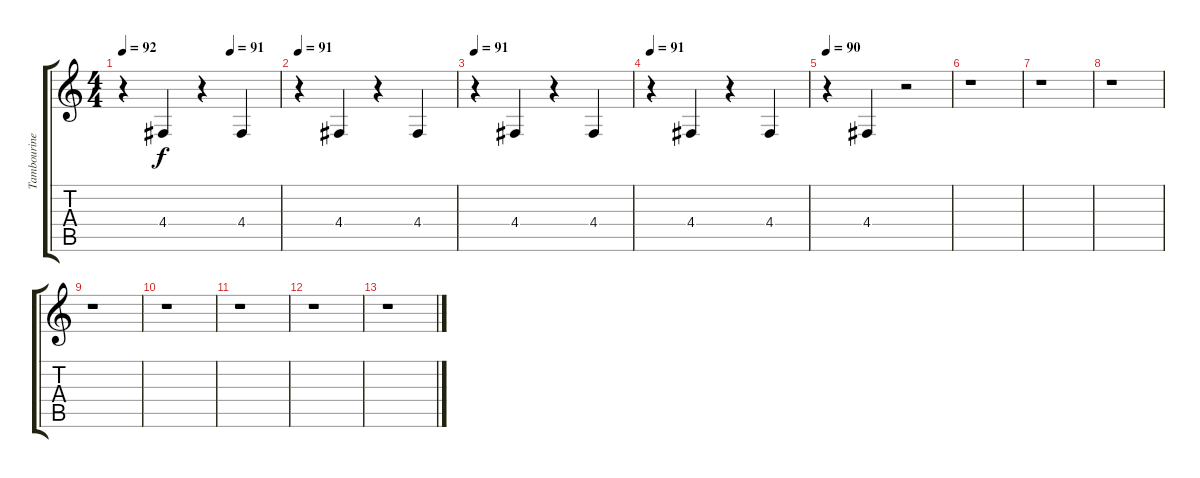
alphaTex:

\track ("Tambourine" "Tambourine") {instrument choiraahs}
\staff {score tabs}
\tuning (E4 B3 G3 D3 A2 E2) {hide}
\ts (4 4)
\tempo 92
\tempo (91 0.6875)
\clef g2
\ks c
r.4{dy f} 4.4.4 r.4 4.4.4 |
\tempo 91
r.4 4.4.4 r.4 4.4.4 |
\tempo 91
r.4 4.4.4 r.4 4.4.4 |
\tempo 91
r.4 4.4.4 r.4 4.4.4 |
\tempo 90
r.4 4.4.4 r.2 |
r.1 |
r.1 |
r.1 |
r.1 |
r.1 |
r.1 |
r.1 |
r.1
